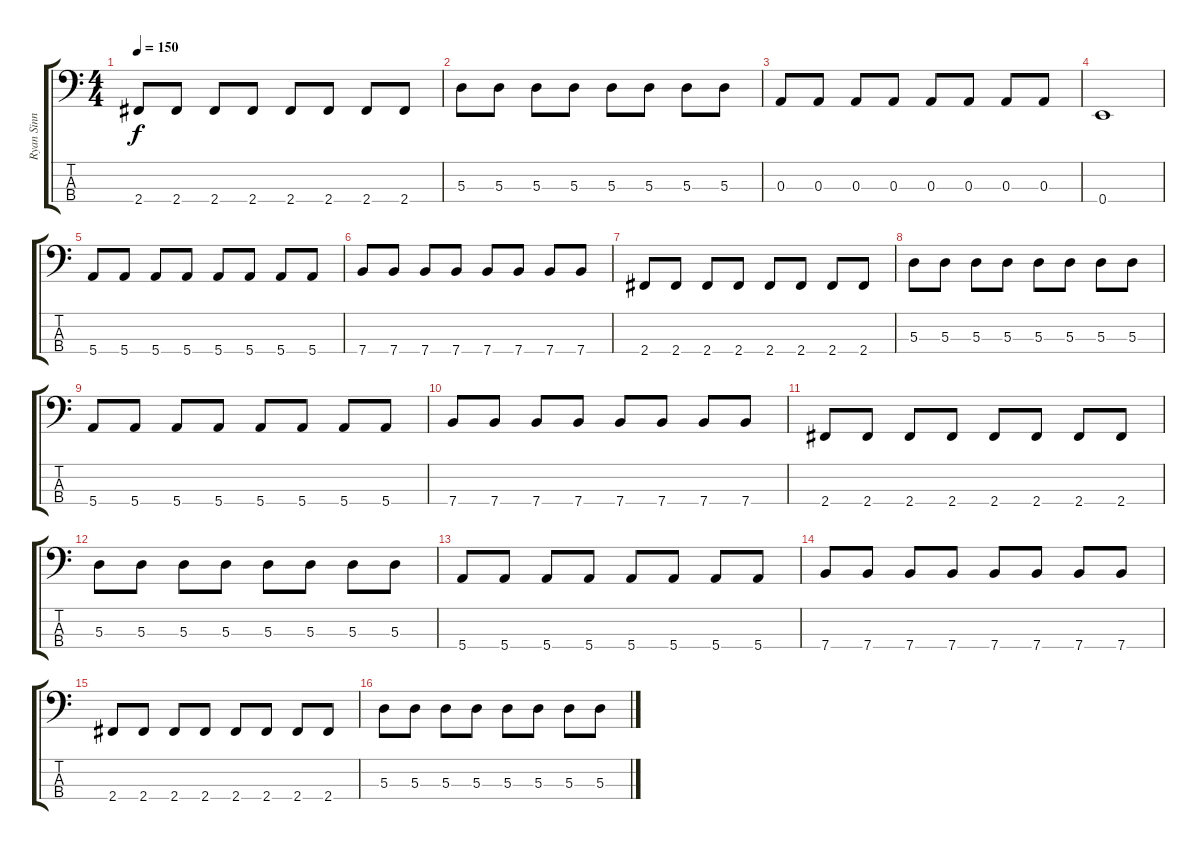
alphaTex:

\track ("Ryan Sinn Bass" "Ryan Sinn ") {instrument electricbassfinger}
\staff {score tabs}
\tuning (G2 D2 A1 E1) {hide}
\ts (4 4)
\tempo 150
\clef f4
\ks c
2.4.8{dy f} 2.4.8 2.4.8 2.4.8 2.4.8 2.4.8 2.4.8 2.4.8 |
5.3.8 5.3.8 5.3.8 5.3.8 5.3.8 5.3.8 5.3.8 5.3.8 |
0.3.8 0.3.8 0.3.8 0.3.8 0.3.8 0.3.8 0.3.8 0.3.8 |
0.4.1 |
5.4.8 5.4.8 5.4.8 5.4.8 5.4.8 5.4.8 5.4.8 5.4.8 |
7.4.8 7.4.8 7.4.8 7.4.8 7.4.8 7.4.8 7.4.8 7.4.8 |
2.4.8 2.4.8 2.4.8 2.4.8 2.4.8 2.4.8 2.4.8 2.4.8 |
5.3.8 5.3.8 5.3.8 5.3.8 5.3.8 5.3.8 5.3.8 5.3.8 |
5.4.8 5.4.8 5.4.8 5.4.8 5.4.8 5.4.8 5.4.8 5.4.8 |
7.4.8 7.4.8 7.4.8 7.4.8 7.4.8 7.4.8 7.4.8 7.4.8 |
2.4.8 2.4.8 2.4.8 2.4.8 2.4.8 2.4.8 2.4.8 2.4.8 |
5.3.8 5.3.8 5.3.8 5.3.8 5.3.8 5.3.8 5.3.8 5.3.8 |
5.4.8 5.4.8 5.4.8 5.4.8 5.4.8 5.4.8 5.4.8 5.4.8 |
7.4.8 7.4.8 7.4.8 7.4.8 7.4.8 7.4.8 7.4.8 7.4.8 |
2.4.8 2.4.8 2.4.8 2.4.8 2.4.8 2.4.8 2.4.8 2.4.8 |
5.3.8 5.3.8 5.3.8 5.3.8 5.3.8 5.3.8 5.3.8 5.3.8
